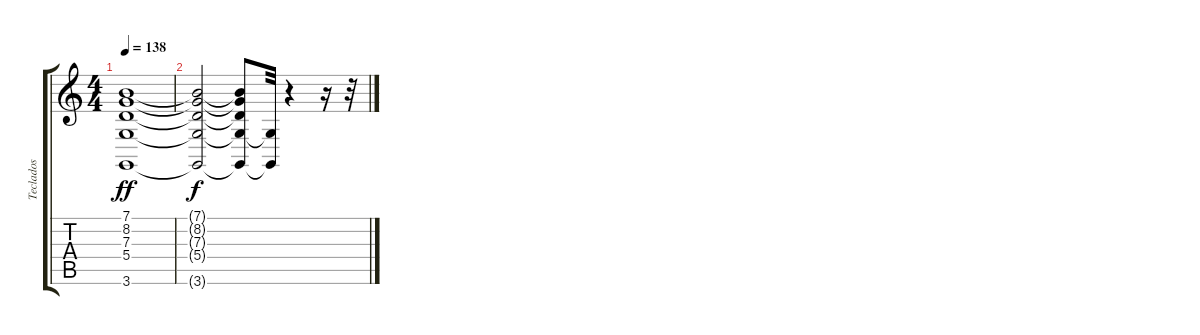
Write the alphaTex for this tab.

\track ("Teclados" "Teclados") {instrument electricgrandpiano}
\staff {score tabs}
\tuning (E4 B3 G3 D3 A2 E2) {hide}
\ts (4 4)
\tempo 138
\clef g2
\ks c
(7.1 8.2 7.3 5.4 3.6).1{dy ff} |
(7.1{t} 8.2{t} 7.3{t} 5.4{t} 3.6{t}).2{dy f} (7.1{t} 8.2{t} 7.3{t} 5.4{t} 3.6{t}).8 (5.4{t} 3.6{t}).32 r.4 r.16 r.32
